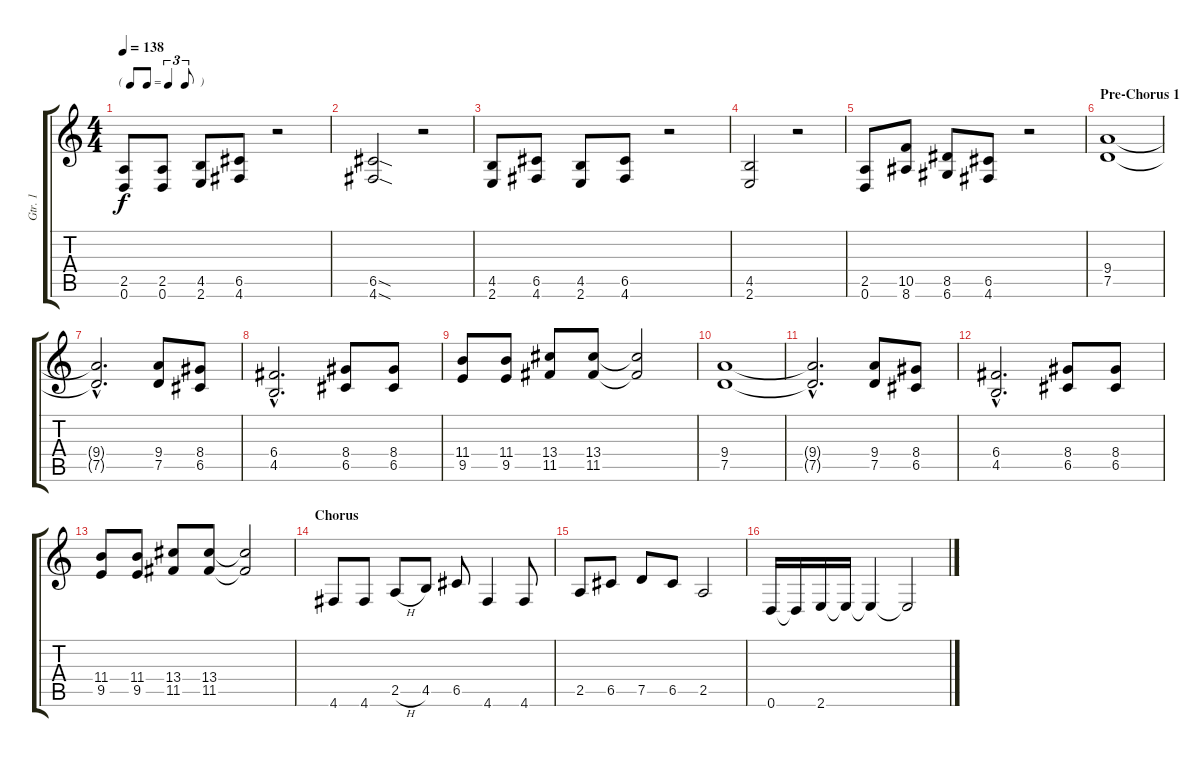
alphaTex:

\track ("Gtr. 1" "Gtr. 1") {instrument distortionguitar}
\staff {score tabs}
\tuning (D4 A3 F3 C3 G2 D2) {hide}
\ts (4 4)
\tf triplet8th
\tempo 138
\clef g2
\ks c
(2.5 0.6).8{dy f} (2.5 0.6).8 (4.5 2.6).8 (6.5 4.6).8 r.2 |
(6.5{sod} 4.6{sod}).2 r.2{volume 10} |
(4.5 2.6).8 (6.5 4.6).8 (4.5 2.6).8 (6.5 4.6).8 r.2 |
(4.5 2.6).2 r.2 |
(2.5 0.6).8 (10.5 8.6).8 (8.5 6.6).8 (6.5 4.6).8 r.2 |
\section ("" "Pre-Chorus 1")
(9.4 7.5).1{volume 12} |
(9.4{hac t} 7.5{hac t}).2{d} (9.4 7.5).8 (8.4 6.5).8 |
(6.4{hac} 4.5{hac}).2{d} (8.4 6.5).8 (8.4 6.5).8 |
(11.4 9.5).8 (11.4 9.5).8 (13.4 11.5).8 (13.4 11.5).8 (13.4{t} 11.5{t}).2 |
(9.4 7.5).1 |
(9.4{hac t} 7.5{hac t}).2{d} (9.4 7.5).8 (8.4 6.5).8 |
(6.4{hac} 4.5{hac}).2{d} (8.4 6.5).8 (8.4 6.5).8 |
(11.4 9.5).8 (11.4 9.5).8 (13.4 11.5).8 (13.4 11.5).8 (13.4{t} 11.5{t}).2 |
\section ("" "Chorus")
4.6.8 4.6.8 2.5{h}.8 4.5.8 6.5.8 4.6.4 4.6.8 |
2.5.8 6.5.8 7.5.8 6.5.8 2.5.2 |
0.6.16 0.6{t}.16 2.6.16 2.6{t}.16 2.6{t}.4 2.6{t}.2
